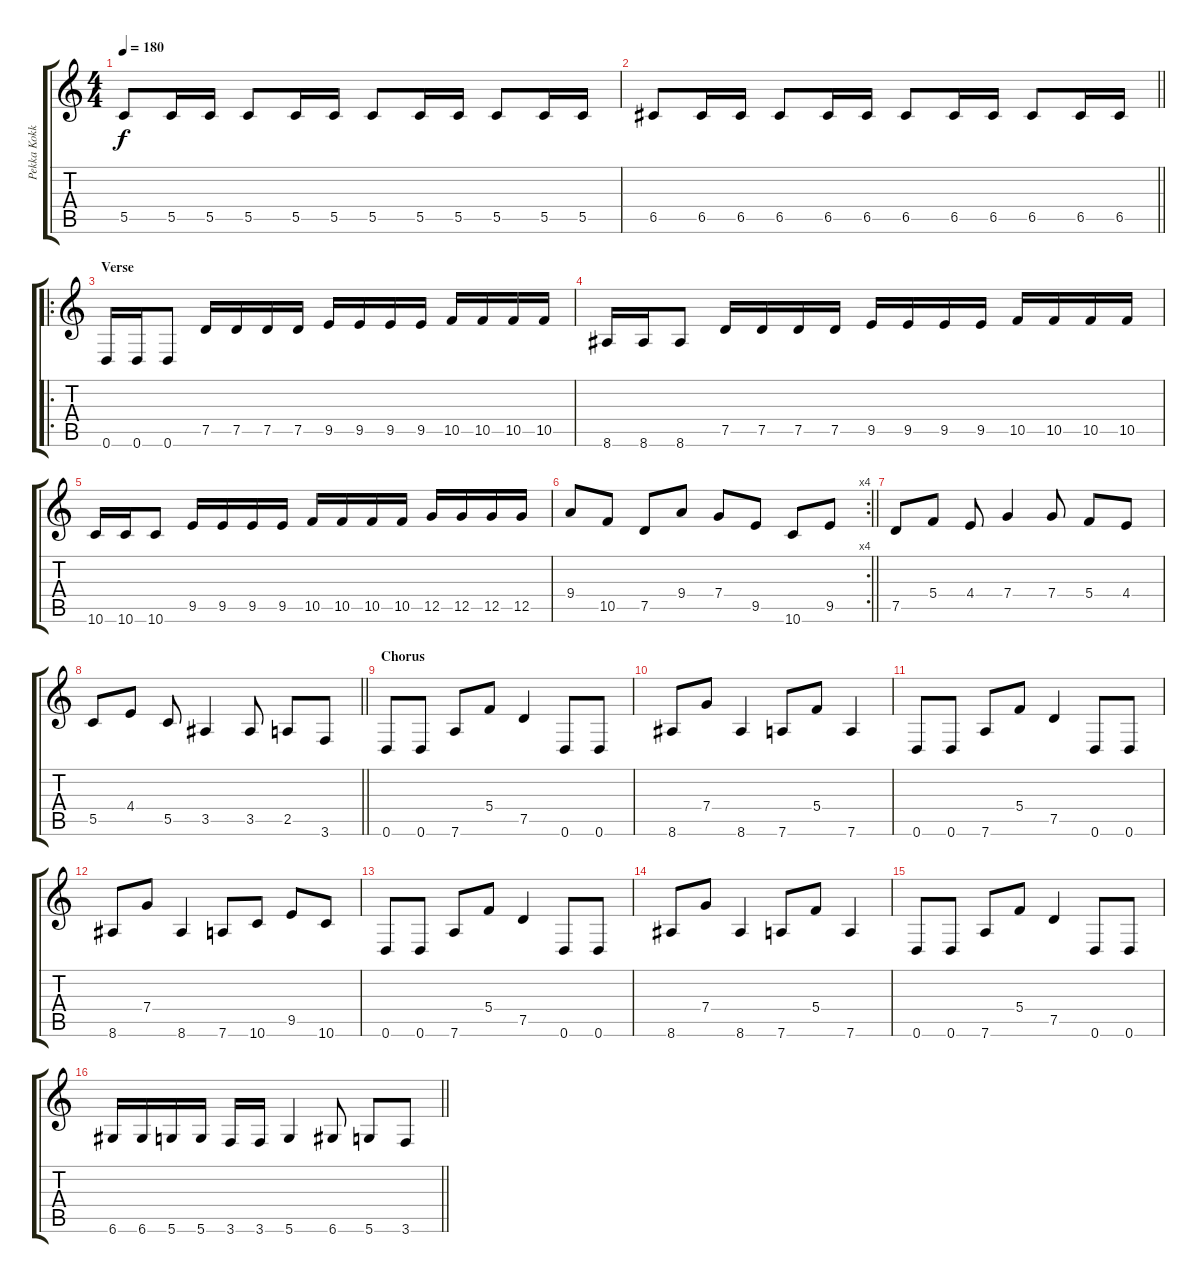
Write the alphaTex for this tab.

\track ("Pekka Kokko" "Pekka Kokk") {instrument overdrivenguitar}
\staff {score tabs}
\tuning (D4 A3 F3 C3 G2 D2) {hide}
\ts (4 4)
\tempo 180
\clef g2
\ks c
5.5.8{dy f} 5.5.16 5.5.16 5.5.8 5.5.16 5.5.16 5.5.8 5.5.16 5.5.16 5.5.8 5.5.16 5.5.16 |
\barLineRight lightlight
6.5.8 6.5.16 6.5.16 6.5.8 6.5.16 6.5.16 6.5.8 6.5.16 6.5.16 6.5.8 6.5.16 6.5.16 |
\ro
\section ("" "Verse")
0.6.16 0.6.16 0.6.8 7.5.16 7.5.16 7.5.16 7.5.16 9.5.16 9.5.16 9.5.16 9.5.16 10.5.16 10.5.16 10.5.16 10.5.16 |
8.6.16 8.6.16 8.6.8 7.5.16 7.5.16 7.5.16 7.5.16 9.5.16 9.5.16 9.5.16 9.5.16 10.5.16 10.5.16 10.5.16 10.5.16 |
10.6.16 10.6.16 10.6.8 9.5.16 9.5.16 9.5.16 9.5.16 10.5.16 10.5.16 10.5.16 10.5.16 12.5.16 12.5.16 12.5.16 12.5.16 |
\rc 4
\barLineRight lightlight
9.4.8 10.5.8 7.5.8 9.4.8 7.4.8 9.5.8 10.6.8 9.5.8 |
7.5.8 5.4.8 4.4.8 7.4.4 7.4.8 5.4.8 4.4.8 |
\barLineRight lightlight
5.5.8 4.4.8 5.5.8 3.5.4 3.5.8 2.5.8 3.6.8 |
\section ("" "Chorus")
0.6.8 0.6.8 7.6.8 5.4.8 7.5.4 0.6.8 0.6.8 |
8.6.8 7.4.8 8.6.4 7.6.8 5.4.8 7.6.4 |
0.6.8 0.6.8 7.6.8 5.4.8 7.5.4 0.6.8 0.6.8 |
8.6.8 7.4.8 8.6.4 7.6.8 10.6.8 9.5.8 10.6.8 |
0.6.8 0.6.8 7.6.8 5.4.8 7.5.4 0.6.8 0.6.8 |
8.6.8 7.4.8 8.6.4 7.6.8 5.4.8 7.6.4 |
0.6.8 0.6.8 7.6.8 5.4.8 7.5.4 0.6.8 0.6.8 |
\barLineRight lightlight
6.6.16 6.6.16 5.6.16 5.6.16 3.6.16 3.6.16 5.6.4 6.6.8 5.6.8 3.6.8
